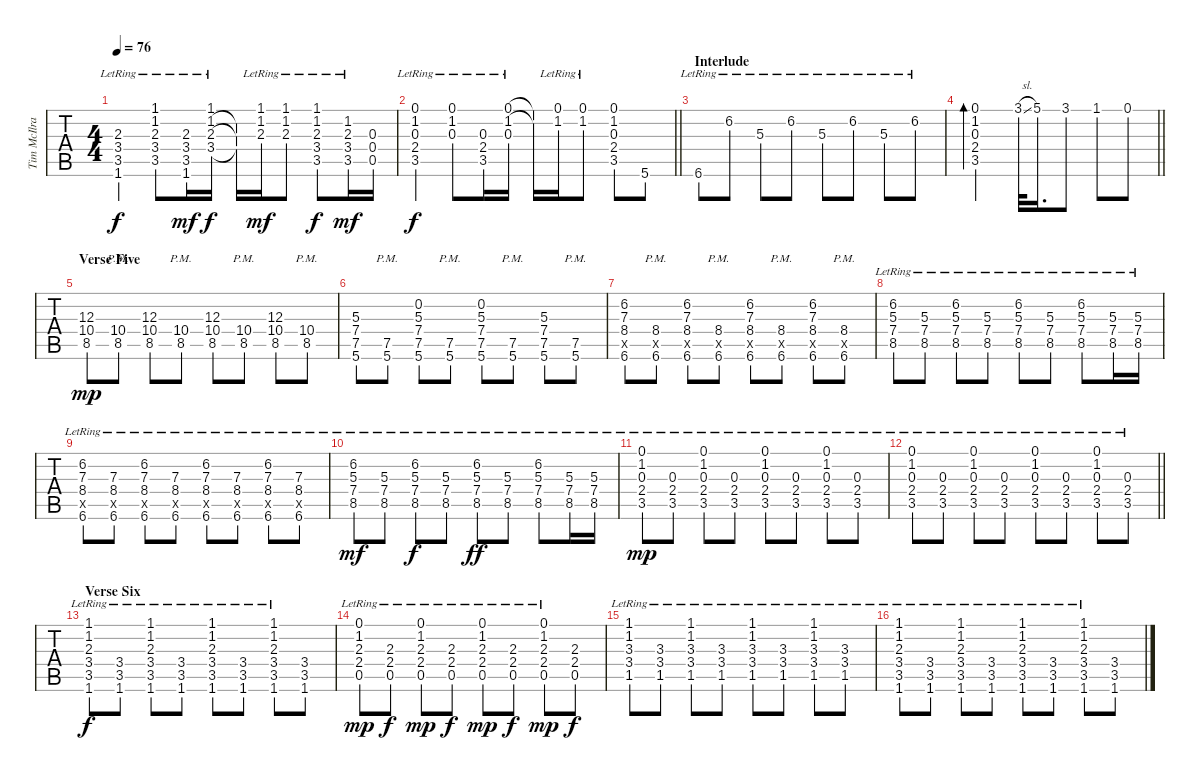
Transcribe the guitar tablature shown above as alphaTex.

\track ("Tim McIlrath - Acoustic Guitar" "Tim McIlra") {instrument acousticguitarsteel}
\staff {tabs}
\tuning (Eb4 Bb3 Gb3 Db3 Ab2 Eb2) {hide}
\ts (4 4)
\tempo 76
\clef g2
\ks e
(2.3 3.4{lr} 3.5{lr} 1.6).4{dy f} (1.1 1.2{lr} 2.3{lr} 3.4{lr} 3.5{lr}).8 (2.3{lr} 3.4{lr} 3.5{lr} 1.6).16{dy mf} (1.1 1.2{lr} 2.3{lr} 3.4{lr}).16{dy f} (1.2{t} 2.3{t} 3.4{t}).16 (1.1 1.2{lr} 2.3{lr}).16{dy mf} (1.1 1.2{lr} 2.3{lr}).8 (1.1 1.2{lr} 2.3{lr} 3.4{lr} 3.5{lr}).8{dy f} (1.2{lr} 2.3{lr} 3.4{lr} 3.5{lr}).16{dy mf} (0.3 0.4 0.5).16 |
\barLineRight lightlight
(0.1{lr} 1.2{lr} 0.3{lr} 2.4 3.5{lr}).4{dy f} (0.1{lr} 1.2{lr} 0.3{lr}).8 (0.3{lr} 2.4 3.5{lr}).16 (0.1{lr} 1.2{lr} 0.3{lr}).16 (0.1{t} 1.2{t}).16 (0.1{lr} 1.2{lr}).16 (0.1{lr} 1.2{lr}).8 (0.1 1.2 0.3 2.4 3.5).8 5.6.8 |
\section ("" "Interlude")
6.6{lr}.8{volume 11} 6.2{lr}.8 5.3{lr}.8 6.2{lr}.8 5.3{lr}.8 6.2{lr}.8 5.3{lr}.8 6.2{lr}.8 |
\barLineRight lightlight
(0.1 1.2 0.3 2.4 3.5).2{bd 120} 3.1{sl}.32 5.1.16{d} 3.1.8 1.1.8 0.1.8 |
\section ("" "Verse Five")
(12.3 10.4 8.5).8{dy mp volume 16} (10.4{pm} 8.5).8 (12.3 10.4 8.5).8 (10.4{pm} 8.5).8 (12.3 10.4 8.5).8 (10.4{pm} 8.5).8 (12.3 10.4 8.5).8 (10.4{pm} 8.5).8 |
(5.3 7.4 7.5 5.6).8 (7.5{pm} 5.6).8 (0.2 5.3 7.4 7.5 5.6).8 (7.5{pm} 5.6).8 (0.2 5.3 7.4 7.5 5.6).8 (7.5{pm} 5.6).8 (5.3 7.4 7.5 5.6).8 (7.5{pm} 5.6).8 |
(6.2 7.3 8.4 6.5{x} 6.6).8 (8.4{pm} 6.5{x} 6.6).8 (6.2 7.3 8.4 6.5{x} 6.6).8 (8.4{pm} 6.5{x} 6.6).8 (6.2 7.3 8.4 6.5{x} 6.6).8 (8.4{pm} 6.5{x} 6.6).8 (6.2 7.3 8.4 6.5{x} 6.6).8 (8.4{pm} 6.5{x} 6.6).8 |
(6.2{lr} 5.3{lr} 7.4{lr} 8.5{lr}).8 (5.3{lr} 7.4{lr} 8.5{lr}).8 (6.2{lr} 5.3{lr} 7.4{lr} 8.5{lr}).8 (5.3{lr} 7.4{lr} 8.5{lr}).8 (6.2{lr} 5.3{lr} 7.4{lr} 8.5{lr}).8 (5.3{lr} 7.4{lr} 8.5{lr}).8 (6.2{lr} 5.3{lr} 7.4{lr} 8.5{lr}).8 (5.3{lr} 7.4{lr} 8.5{lr}).16 (5.3{lr} 7.4{lr} 8.5{lr}).16 |
(6.2{lr} 7.3{lr} 8.4{lr} 6.5{x} 6.6).8 (7.3{lr} 8.4 6.5{x} 6.6).8 (6.2{lr} 7.3{lr} 8.4{lr} 6.5{x} 6.6).8 (7.3{lr} 8.4 6.5{x} 6.6).8 (6.2{lr} 7.3{lr} 8.4{lr} 6.5{x} 6.6).8 (7.3{lr} 8.4 6.5{x} 6.6).8 (6.2{lr} 7.3{lr} 8.4{lr} 6.5{x} 6.6).8 (7.3{lr} 8.4 6.5{x} 6.6).8 |
(6.2{lr} 5.3{lr} 7.4{lr} 8.5{lr}).8{dy mf} (5.3{lr} 7.4{lr} 8.5{lr}).8 (6.2{lr} 5.3{lr} 7.4{lr} 8.5{lr}).8{dy f} (5.3{lr} 7.4{lr} 8.5{lr}).8 (6.2{lr} 5.3{lr} 7.4{lr} 8.5{lr}).8{dy ff} (5.3{lr} 7.4{lr} 8.5{lr}).8 (6.2{lr} 5.3{lr} 7.4{lr} 8.5{lr}).8 (5.3{lr} 7.4{lr} 8.5{lr}).16 (5.3{lr} 7.4{lr} 8.5{lr}).16 |
(0.1{lr} 1.2{lr} 0.3{lr} 2.4 3.5{lr}).8{dy mp volume 13} (0.3{lr} 2.4 3.5{lr}).8 (0.1{lr} 1.2{lr} 0.3{lr} 2.4 3.5{lr}).8 (0.3{lr} 2.4 3.5{lr}).8 (0.1{lr} 1.2{lr} 0.3{lr} 2.4 3.5{lr}).8 (0.3{lr} 2.4 3.5{lr}).8 (0.1{lr} 1.2{lr} 0.3{lr} 2.4 3.5{lr}).8 (0.3{lr} 2.4 3.5{lr}).8 |
\barLineRight lightlight
(0.1{lr} 1.2{lr} 0.3{lr} 2.4 3.5{lr}).8 (0.3{lr} 2.4 3.5{lr}).8 (0.1{lr} 1.2{lr} 0.3{lr} 2.4 3.5{lr}).8 (0.3{lr} 2.4 3.5{lr}).8 (0.1{lr} 1.2{lr} 0.3{lr} 2.4 3.5{lr}).8 (0.3{lr} 2.4 3.5{lr}).8 (0.1{lr} 1.2{lr} 0.3{lr} 2.4 3.5{lr}).8 (0.3{lr} 2.4 3.5{lr}).8 |
\section ("" "Verse Six")
(1.1{lr} 1.2{lr} 2.3{lr} 3.4{lr} 3.5{lr} 1.6{lr}).8{dy f} (3.4{lr} 3.5{lr} 1.6{lr}).8 (1.1{lr} 1.2{lr} 2.3{lr} 3.4{lr} 3.5{lr} 1.6{lr}).8 (3.4{lr} 3.5{lr} 1.6{lr}).8 (1.1{lr} 1.2{lr} 2.3{lr} 3.4{lr} 3.5{lr} 1.6{lr}).8 (3.4{lr} 3.5{lr} 1.6{lr}).8 (1.1{lr} 1.2{lr} 2.3{lr} 3.4{lr} 3.5{lr} 1.6{lr}).8 (3.4 3.5 1.6).8 |
(0.1 1.2{lr} 2.3{lr} 2.4{lr} 0.5{lr}).8{dy mp} (2.3{lr} 2.4{lr} 0.5{lr}).8{dy f} (0.1 1.2{lr} 2.3{lr} 2.4{lr} 0.5{lr}).8{dy mp} (2.3{lr} 2.4{lr} 0.5{lr}).8{dy f} (0.1 1.2{lr} 2.3{lr} 2.4{lr} 0.5{lr}).8{dy mp} (2.3{lr} 2.4{lr} 0.5{lr}).8{dy f} (0.1 1.2{lr} 2.3{lr} 2.4{lr} 0.5{lr}).8{dy mp} (2.3 2.4 0.5).8{dy f} |
(1.1{lr} 1.2{lr} 3.3{lr} 3.4{lr} 1.5{lr}).8 (3.3 3.4{lr} 1.5{lr}).8 (1.1{lr} 1.2{lr} 3.3{lr} 3.4{lr} 1.5{lr}).8 (3.3 3.4{lr} 1.5{lr}).8 (1.1{lr} 1.2{lr} 3.3{lr} 3.4{lr} 1.5{lr}).8 (3.3 3.4{lr} 1.5{lr}).8 (1.1{lr} 1.2{lr} 3.3{lr} 3.4{lr} 1.5{lr}).8 (3.3{lr} 3.4{lr} 1.5{lr}).8 |
(1.1{lr} 1.2{lr} 2.3{lr} 3.4{lr} 3.5{lr} 1.6{lr}).8 (3.4{lr} 3.5{lr} 1.6{lr}).8 (1.1{lr} 1.2{lr} 2.3{lr} 3.4{lr} 3.5{lr} 1.6{lr}).8 (3.4{lr} 3.5{lr} 1.6{lr}).8 (1.1{lr} 1.2{lr} 2.3{lr} 3.4{lr} 3.5{lr} 1.6{lr}).8 (3.4{lr} 3.5{lr} 1.6{lr}).8 (1.1{lr} 1.2{lr} 2.3{lr} 3.4{lr} 3.5{lr} 1.6{lr}).8 (3.4 3.5 1.6).8
